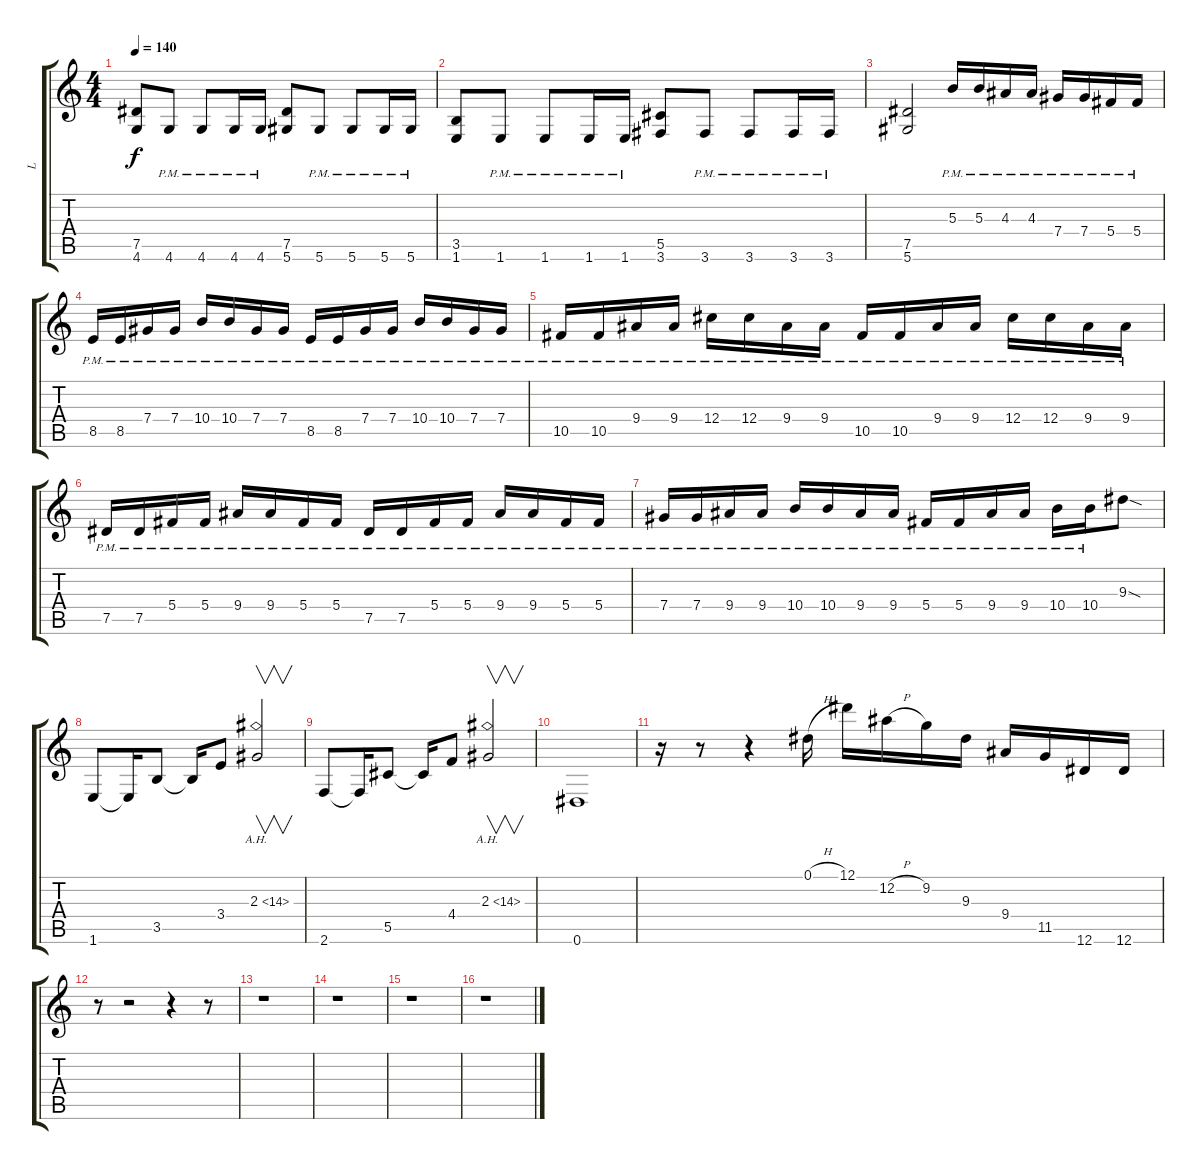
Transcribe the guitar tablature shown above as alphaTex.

\track ("L" "L") {instrument distortionguitar}
\staff {score tabs}
\tuning (Eb4 Bb3 Gb3 Db3 Ab2 Eb2) {hide}
\ts (4 4)
\tempo 140
\clef g2
\ks c
(7.5 4.6).8{dy f} 4.6{pm}.8 4.6{pm}.8 4.6{pm}.16 4.6{pm}.16 (7.5 5.6).8 5.6{pm}.8 5.6{pm}.8 5.6{pm}.16 5.6{pm}.16 |
(3.5 1.6).8 1.6{pm}.8 1.6{pm}.8 1.6{pm}.16 1.6{pm}.16 (5.5 3.6).8 3.6{pm}.8 3.6{pm}.8 3.6{pm}.16 3.6{pm}.16 |
(7.5 5.6).2 5.3{pm}.16 5.3{pm}.16 4.3{pm}.16 4.3{pm}.16 7.4{pm}.16 7.4{pm}.16 5.4{pm}.16 5.4{pm}.16 |
8.5{pm}.16 8.5{pm}.16 7.4{pm}.16 7.4{pm}.16 10.4{pm}.16 10.4{pm}.16 7.4{pm}.16 7.4{pm}.16 8.5{pm}.16 8.5{pm}.16 7.4{pm}.16 7.4{pm}.16 10.4{pm}.16 10.4{pm}.16 7.4{pm}.16 7.4{pm}.16 |
10.5{pm}.16 10.5{pm}.16 9.4{pm}.16 9.4{pm}.16 12.4{pm}.16 12.4{pm}.16 9.4{pm}.16 9.4{pm}.16 10.5{pm}.16 10.5{pm}.16 9.4{pm}.16 9.4{pm}.16 12.4{pm}.16 12.4{pm}.16 9.4{pm}.16 9.4{pm}.16 |
7.5{pm}.16 7.5{pm}.16 5.4{pm}.16 5.4{pm}.16 9.4{pm}.16 9.4{pm}.16 5.4{pm}.16 5.4{pm}.16 7.5{pm}.16 7.5{pm}.16 5.4{pm}.16 5.4{pm}.16 9.4{pm}.16 9.4{pm}.16 5.4{pm}.16 5.4{pm}.16 |
7.4{pm}.16 7.4{pm}.16 9.4{pm}.16 9.4{pm}.16 10.4{pm}.16 10.4{pm}.16 9.4{pm}.16 9.4{pm}.16 5.4{pm}.16 5.4{pm}.16 9.4{pm}.16 9.4{pm}.16 10.4{pm}.16 10.4{pm}.16 9.3{sod}.8 |
1.6.8 1.6{t}.16 3.5.8 3.5{t}.16 3.4.8 2.3{ah 12}.2{v} |
2.6.8 2.6{t}.16 5.5.8 5.5{t}.16 4.4.8 2.3{ah 12}.2{v} |
0.6.1 |
r.16 r.8 r.4 0.1{h}.16 12.1.16 12.2{h}.16 9.2.16 9.3.16 9.4.16 11.5.16 12.6.16 12.6.16 |
r.8 r.2 r.4 r.8 |
r.1 |
r.1 |
r.1 |
r.1
